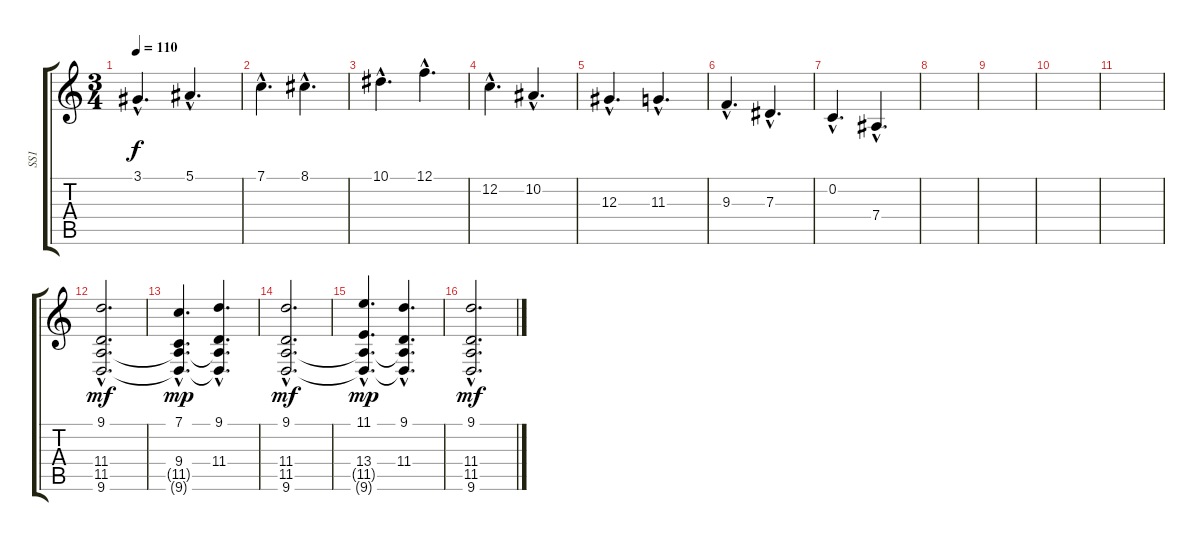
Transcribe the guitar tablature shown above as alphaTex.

\track ("SS1" "SS1") {instrument synthstrings1}
\staff {score tabs}
\tuning (F4 C4 Ab3 Eb3 Bb2 F2) {hide}
\ts (3 4)
\tempo 110
\clef g2
\ks c
3.1{hac}.4{d dy f} 5.1{hac}.4{d} |
7.1{hac}.4{d} 8.1{hac}.4{d} |
10.1{hac}.4{d} 12.1{hac}.4{d} |
12.2{hac}.4{d} 10.2{hac}.4{d} |
12.3{hac}.4{d} 11.3{hac}.4{d} |
9.3{hac}.4{d} 7.3{hac}.4{d} |
0.2{hac}.4{d} 7.4{hac}.4{d} |
|
|
|
|
(9.1{hac} 11.4{hac} 11.5{hac} 9.6{hac}).2{d dy mf} |
(7.1{hac} 9.4{hac} 11.5{hac t} 9.6{hac t}).4{d dy mp} (9.1{hac} 11.4{hac} 11.5{hac t} 9.6{hac t}).4{d} |
(9.1{hac} 11.4{hac} 11.5{hac} 9.6{hac}).2{d dy mf} |
(11.1{hac} 13.4{hac} 11.5{hac t} 9.6{hac t}).4{d dy mp} (9.1{hac} 11.4{hac} 11.5{hac t} 9.6{hac t}).4{d} |
(9.1{hac} 11.4{hac} 11.5{hac} 9.6{hac}).2{d dy mf}
